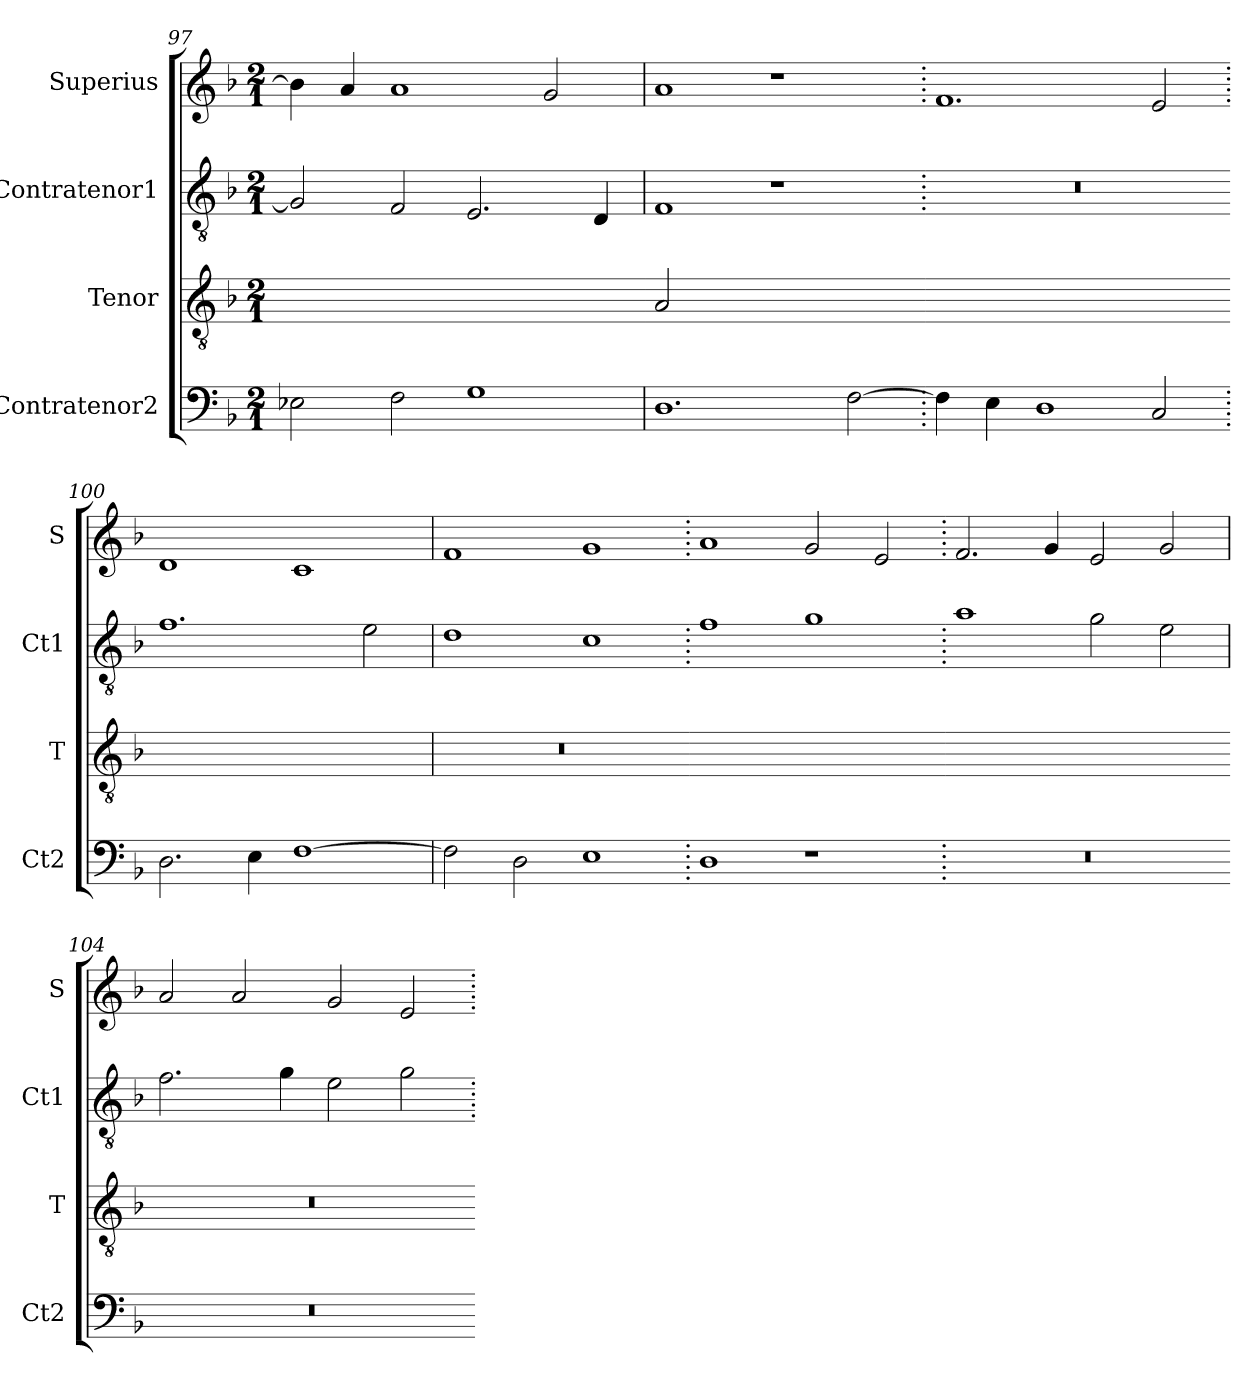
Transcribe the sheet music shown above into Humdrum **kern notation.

**kern	**kern	**kern	**kern
*part4	*part3	*part2	*part1
*staff4	*staff3	*staff2	*staff1
*I"Contratenor2	*I"Tenor	*I"Contratenor1	*I"Superius
*I'Ct2	*I'T	*I'Ct1	*I'S
*clefF4	*clefGv2	*clefGv2	*clefG2
*k[b-]	*k[b-]	*k[b-]	*k[b-]
*M2/1	*M2/1	*M2/1	*M2/1
=97	=97	=97	=97
!	!LO:N:vis=2	!	!
2E-X	0B-yy]	2G]	4b-]
.	.	.	4a
2F	.	2F	1a
1G	.	2.E	.
.	.	.	2g
.	.	4D	.
=98	=98-	=98	=98
!	!LO:N:vis=2	!	!
1.D	[y0A	1F	1a
.	.	1r	1r
[2F	.	.	.
=99.	=99-	=99.	=99.
!	!LO:N:vis=2	!	!
4F]	0Ayy_	0r	1.f
4E	.	.	.
1D	.	.	.
2C	.	.	2e
=100.	=100-	=100.	=100.
!	!LO:N:vis=2	!	!
2.D	0Ayy]	1.f	1d
4E	.	.	.
[1F	.	.	1c
.	.	2e	.
=101	=101	=101	=101
!	!LO:N:vis=2	!	!
2F]	0r	1d	1f
2D	.	.	.
1E	.	1c	1g
=102.	=102-	=102.	=102.
!	!LO:N:vis=2	!	!
1D	0ryy	1f	1a
1r	.	1g	2g
.	.	.	2e
=103.	=103-	=103.	=103.
!	!LO:N:vis=2	!	!
0r	0ryy	1a	2.f
.	.	.	4g
.	.	2g	2e
.	.	2e	2g
=104	=104-	=104	=104
!	!LO:N:vis=2	!	!
0r	0r	2.f	2a
.	.	.	2a
.	.	4g	.
.	.	2e	2g
.	.	2g	2e
=.	=-	=.	=.
*-	*-	*-	*-
